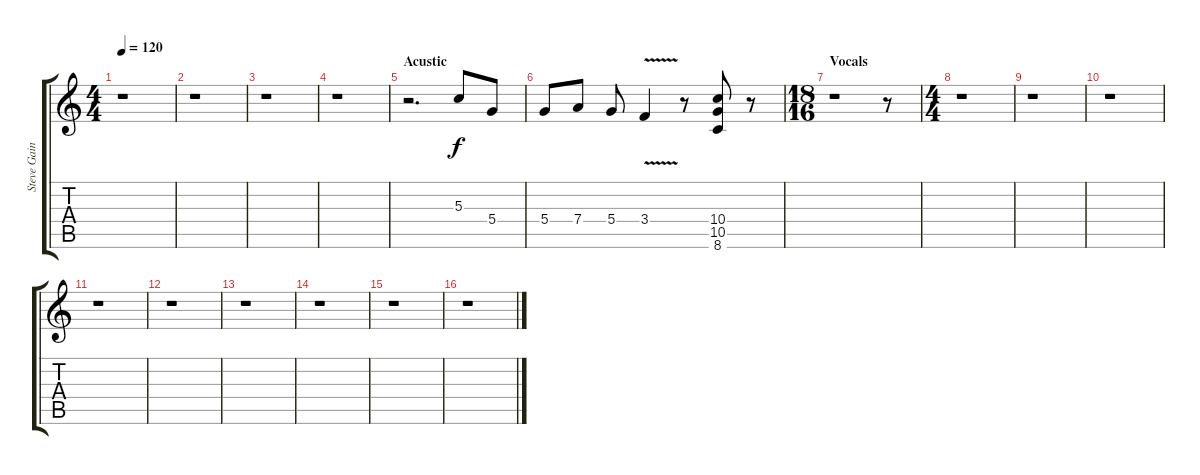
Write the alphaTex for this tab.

\track ("Steve Gaines - Acustic" "Steve Gain") {instrument acousticguitarsteel}
\staff {score tabs}
\tuning (E4 B3 G3 D3 A2 E2) {hide}
\ts (4 4)
\tempo 120
\clef g2
\ks c
r.1{dy f} |
r.1 |
r.1 |
r.1 |
\section ("" "Acustic ")
r.2{d} 5.3.8 5.4.8 |
5.4.8 7.4.8 5.4.8 3.4{v}.4 r.8 (10.4 10.5 8.6).8 r.8 |
\ts (18 16)
\section ("" "Vocals")
r.1 r.8 |
\ts (4 4)
r.1 |
r.1 |
r.1 |
r.1 |
r.1 |
r.1 |
r.1 |
r.1 |
r.1
